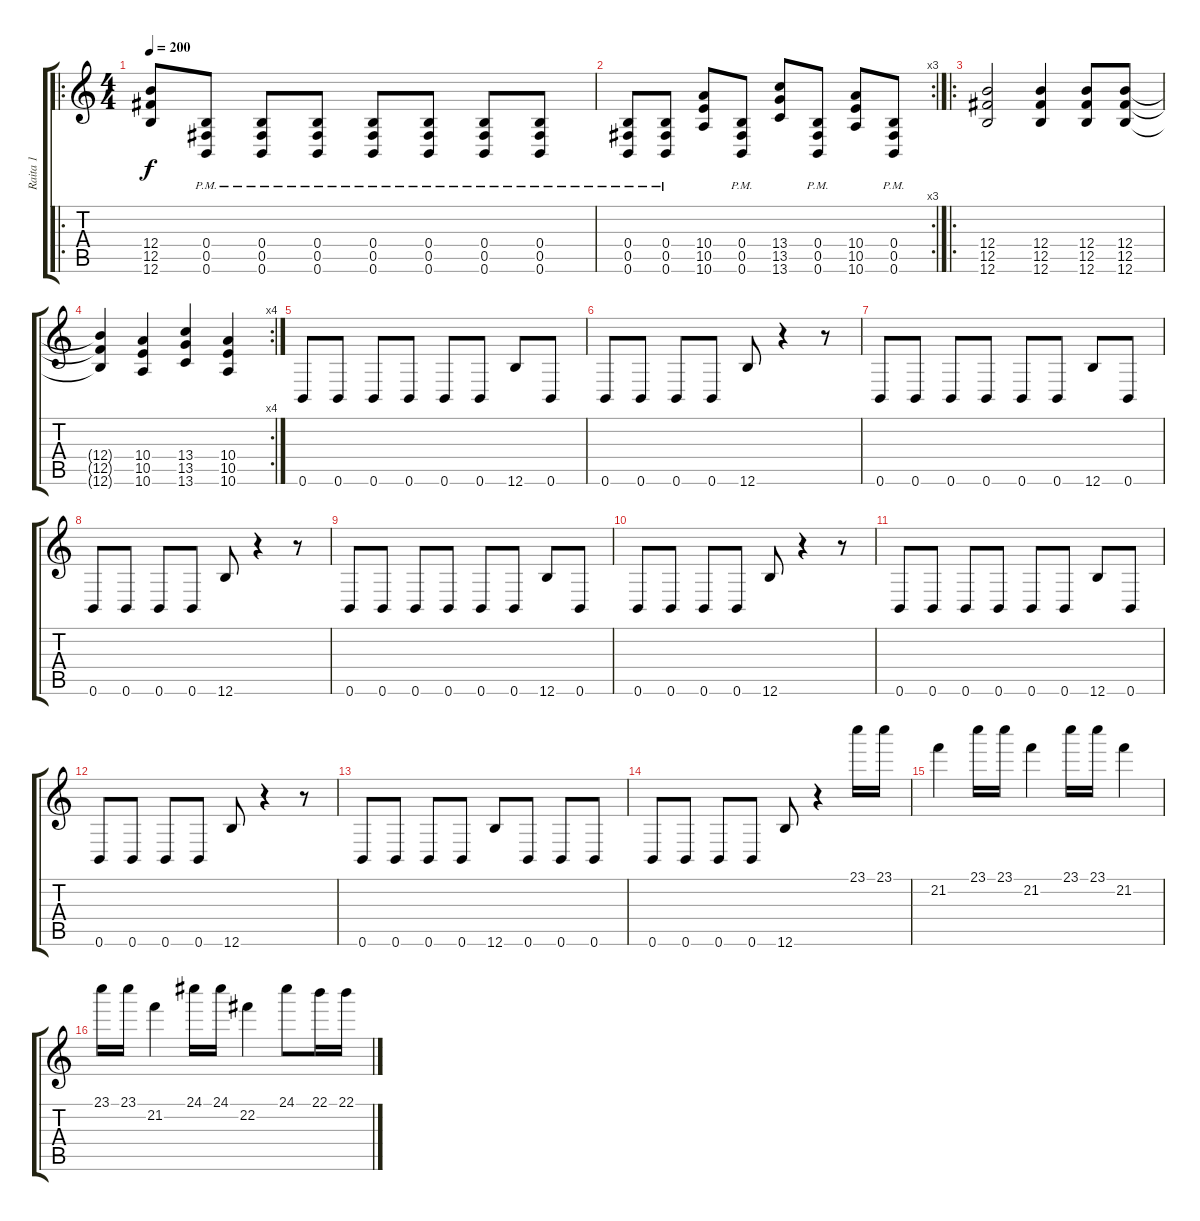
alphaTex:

\track ("Raita 1" "Raita 1") {instrument distortionguitar}
\staff {score tabs}
\tuning (Db4 Ab3 E3 B2 Gb2 B1) {hide}
\ro
\ts (4 4)
\tempo 200
\clef g2
\ks c
(12.4 12.5 12.6).8{dy f} (0.4{pm} 0.5{pm} 0.6{pm}).8 (0.4{pm} 0.5{pm} 0.6{pm}).8 (0.4{pm} 0.5{pm} 0.6{pm}).8 (0.4{pm} 0.5{pm} 0.6{pm}).8 (0.4{pm} 0.5{pm} 0.6{pm}).8 (0.4{pm} 0.5{pm} 0.6{pm}).8 (0.4{pm} 0.5{pm} 0.6{pm}).8 |
\rc 3
(0.4{pm} 0.5{pm} 0.6{pm}).8 (0.4{pm} 0.5{pm} 0.6{pm}).8 (10.4 10.5 10.6).8 (0.4{pm} 0.5{pm} 0.6{pm}).8 (13.4 13.5 13.6).8 (0.4{pm} 0.5{pm} 0.6{pm}).8 (10.4 10.5 10.6).8 (0.4{pm} 0.5{pm} 0.6{pm}).8 |
\ro
(12.4 12.5 12.6).2 (12.4 12.5 12.6).4 (12.4 12.5 12.6).8 (12.4 12.5 12.6).8 |
\rc 4
(12.4{t} 12.5{t} 12.6{t}).4 (10.4 10.5 10.6).4 (13.4 13.5 13.6).4 (10.4 10.5 10.6).4 |
0.6.8 0.6.8 0.6.8 0.6.8 0.6.8 0.6.8 12.6.8 0.6.8 |
0.6.8 0.6.8 0.6.8 0.6.8 12.6.8 r.4 r.8 |
0.6.8 0.6.8 0.6.8 0.6.8 0.6.8 0.6.8 12.6.8 0.6.8 |
0.6.8 0.6.8 0.6.8 0.6.8 12.6.8 r.4 r.8 |
0.6.8 0.6.8 0.6.8 0.6.8 0.6.8 0.6.8 12.6.8 0.6.8 |
0.6.8 0.6.8 0.6.8 0.6.8 12.6.8 r.4 r.8 |
0.6.8 0.6.8 0.6.8 0.6.8 0.6.8 0.6.8 12.6.8 0.6.8 |
0.6.8 0.6.8 0.6.8 0.6.8 12.6.8 r.4 r.8 |
0.6.8 0.6.8 0.6.8 0.6.8 12.6.8 0.6.8 0.6.8 0.6.8 |
0.6.8 0.6.8 0.6.8 0.6.8 12.6.8 r.4 23.1.16 23.1.16 |
21.2.4 23.1.16 23.1.16 21.2.4 23.1.16 23.1.16 21.2.4 |
23.1.16 23.1.16 21.2.4 24.1.16 24.1.16 22.2.4 24.1.8 22.1.16 22.1.16
